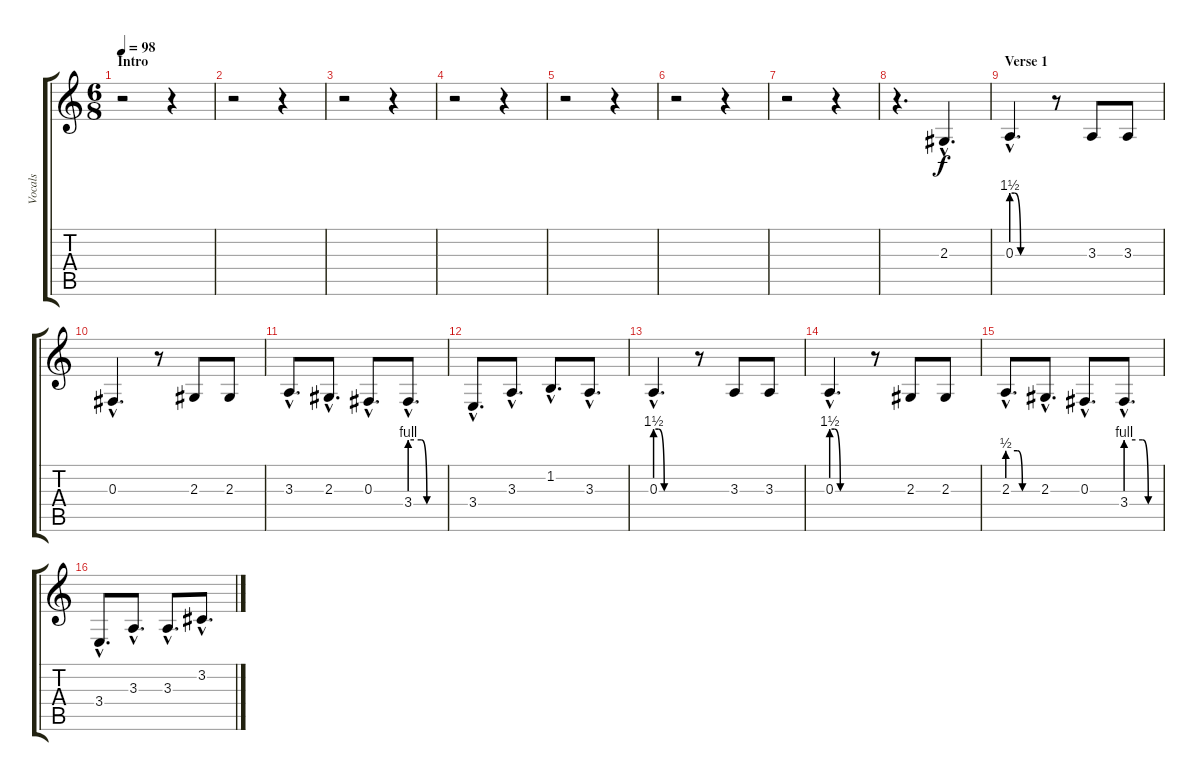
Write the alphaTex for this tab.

\track ("Vocals" "Vocals") {instrument altosax}
\staff {score tabs}
\tuning (Eb4 Bb3 Gb3 Db3 Ab2 Db2) {hide}
\ts (6 8)
\section ("" "Intro")
\tempo 98
\clef g2
\ks c
r.2{dy f instrument altosax} r.4 |
r.2 r.4 |
r.2 r.4 |
r.2 r.4 |
r.2 r.4 |
r.2 r.4 |
r.2 r.4 |
r.4{d} 2.3{hac}.4{d} |
\section ("" "Verse 1")
0.3{be (custom 0 6 5 6 15 0 60 0) hac}.4{d} r.8 3.3.8 3.3.8 |
0.3{hac}.4{d} r.8 2.3.8 2.3.8 |
3.3{hac}.8{d} 2.3{hac}.8{d} 0.3{hac}.8{d} 3.4{be (custom 0 4 20 4 30 0 60 0) hac}.8{d} |
3.4{hac}.8{d} 3.3{hac}.8{d} 1.2{hac}.8{d} 3.3{hac}.8{d} |
0.3{be (custom 0 6 5 6 15 0 60 0) hac}.4{d} r.8 3.3.8 3.3.8 |
0.3{be (custom 0 6 5 6 15 0 60 0) hac}.4{d} r.8 2.3.8 2.3.8 |
2.3{be (custom 0 2 20 2 30 0 60 0) hac}.8{d} 2.3{hac}.8{d} 0.3{hac}.8{d} 3.4{be (custom 0 4 30 4 40 0 60 0) hac}.8{d} |
3.4{hac}.8{d} 3.3{hac}.8{d} 3.3{hac}.8{d} 3.2{hac}.8{d}
